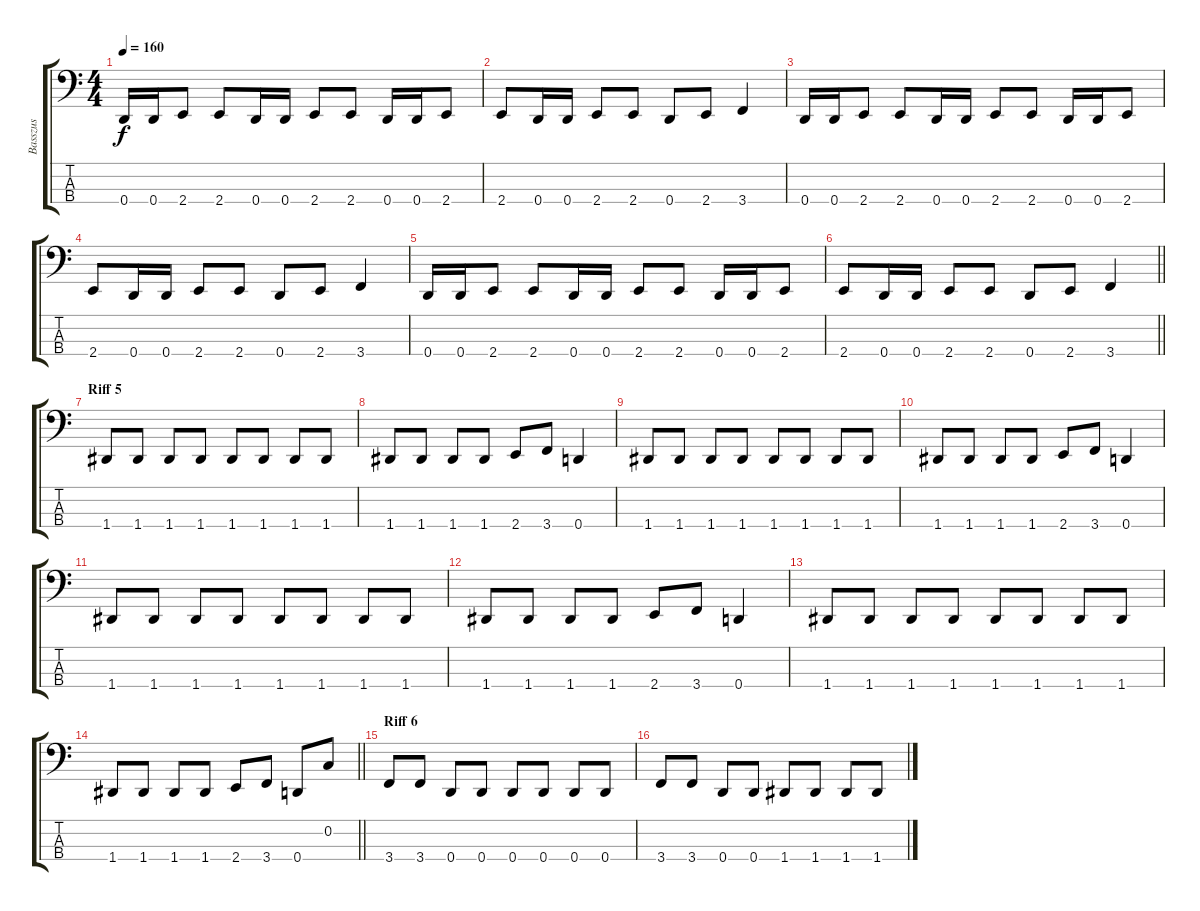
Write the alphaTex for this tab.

\track ("Basszus" "Basszus") {instrument slapbass2}
\staff {score tabs}
\tuning (F2 C2 G1 D1) {hide}
\ts (4 4)
\tempo 160
\clef f4
\ks c
0.4.16{dy f} 0.4.16 2.4.8 2.4.8 0.4.16 0.4.16 2.4.8 2.4.8 0.4.16 0.4.16 2.4.8 |
2.4.8 0.4.16 0.4.16 2.4.8 2.4.8 0.4.8 2.4.8 3.4.4 |
0.4.16 0.4.16 2.4.8 2.4.8 0.4.16 0.4.16 2.4.8 2.4.8 0.4.16 0.4.16 2.4.8 |
2.4.8 0.4.16 0.4.16 2.4.8 2.4.8 0.4.8 2.4.8 3.4.4 |
0.4.16 0.4.16 2.4.8 2.4.8 0.4.16 0.4.16 2.4.8 2.4.8 0.4.16 0.4.16 2.4.8 |
\barLineRight lightlight
2.4.8 0.4.16 0.4.16 2.4.8 2.4.8 0.4.8 2.4.8 3.4.4 |
\section ("" "Riff 5")
1.4.8 1.4.8 1.4.8 1.4.8 1.4.8 1.4.8 1.4.8 1.4.8 |
1.4.8 1.4.8 1.4.8 1.4.8 2.4.8 3.4.8 0.4.4 |
1.4.8 1.4.8 1.4.8 1.4.8 1.4.8 1.4.8 1.4.8 1.4.8 |
1.4.8 1.4.8 1.4.8 1.4.8 2.4.8 3.4.8 0.4.4 |
1.4.8 1.4.8 1.4.8 1.4.8 1.4.8 1.4.8 1.4.8 1.4.8 |
1.4.8 1.4.8 1.4.8 1.4.8 2.4.8 3.4.8 0.4.4 |
1.4.8 1.4.8 1.4.8 1.4.8 1.4.8 1.4.8 1.4.8 1.4.8 |
\barLineRight lightlight
1.4.8 1.4.8 1.4.8 1.4.8 2.4.8 3.4.8 0.4.8 0.2.8 |
\section ("" "Riff 6")
3.4.8 3.4.8 0.4.8 0.4.8 0.4.8 0.4.8 0.4.8 0.4.8 |
3.4.8 3.4.8 0.4.8 0.4.8 1.4.8 1.4.8 1.4.8 1.4.8
